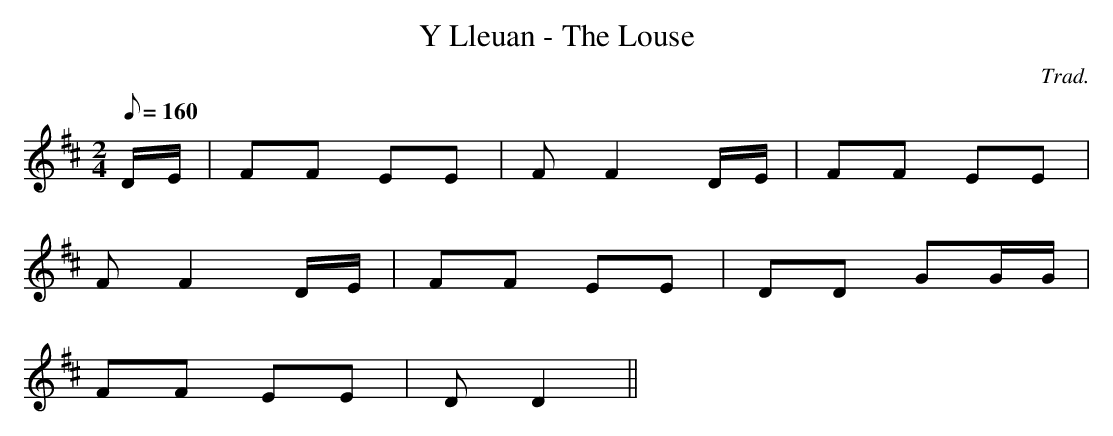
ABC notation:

X:1
T:Y Lleuan - The Louse
M:2/4
L:1/8
Q:160
C:Trad.
K:D
D/2E/2 | FF EE | F F2 D/2E/2 | FF EE |
F F2 D/2E/2 | FF EE | DD GG/2G/2 |
FF EE | DD2 ||
